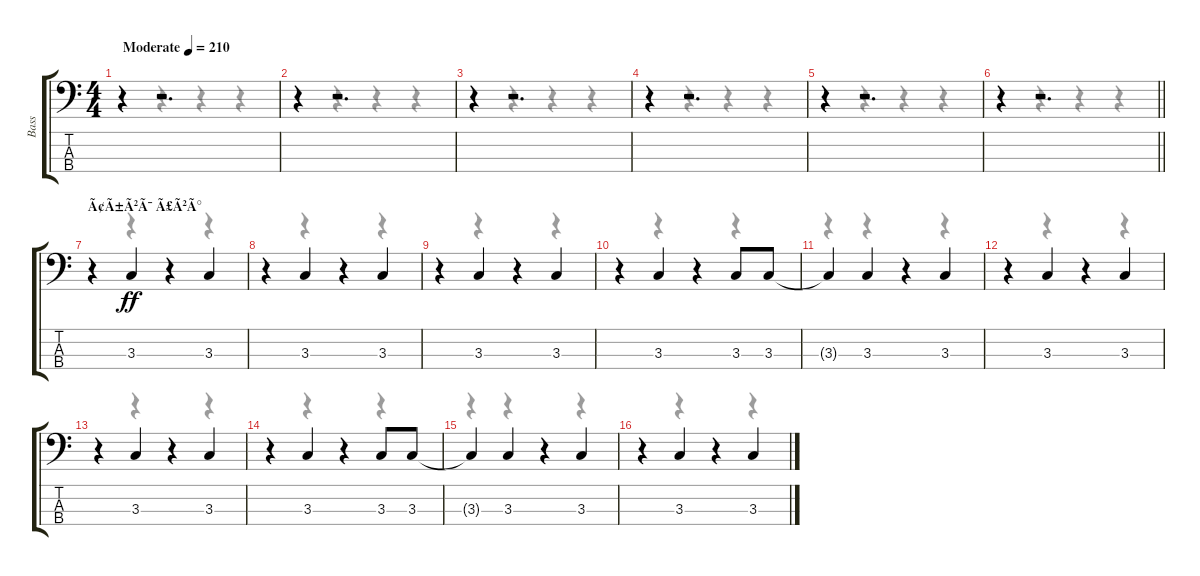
\track ("Bass" "Bass") {instrument electricbassfinger}
\staff {score tabs}
\tuning (G2 D2 A1 E1) {hide}
\voice
\ts (4 4)
\tempo (210 "Moderate")
\clef f4
\ks c
r.4{dy ff instrument electricbassfinger} r.2{d} |
r.4 r.2{d} |
r.4 r.2{d} |
r.4 r.2{d} |
r.4 r.2{d} |
\barLineRight lightlight
r.4 r.2{d} |
\section ("" "Ã¢Ã±Ã²Ã¯ Ã£Ã²Ã°")
r.4 3.3.4 r.4 3.3.4 |
r.4 3.3.4 r.4 3.3.4 |
r.4 3.3.4 r.4 3.3.4 |
r.4 3.3.4 r.4 3.3.8 3.3.8 |
3.3{t}.4 3.3.4 r.4 3.3.4 |
r.4 3.3.4 r.4 3.3.4 |
r.4 3.3.4 r.4 3.3.4 |
r.4 3.3.4 r.4 3.3.8 3.3.8 |
3.3{t}.4 3.3.4 r.4 3.3.4 |
r.4 3.3.4 r.4 3.3.4
\voice
\clef f4
\ottava regular
\simile none
\ks c
r.4{dy f} r.4 r.4 r.4 |
r.4 r.4 r.4 r.4 |
r.4 r.4 r.4 r.4 |
r.4 r.4 r.4 r.4 |
r.4 r.4 r.4 r.4 |
\barLineRight lightlight
r.4 r.4 r.4 r.4 |
r.4 r.4 r.4 r.4 |
r.4 r.4 r.4 r.4 |
r.4 r.4 r.4 r.4 |
r.4 r.4 r.4 r.4 |
r.4 r.4 r.4 r.4 |
r.4 r.4 r.4 r.4 |
r.4 r.4 r.4 r.4 |
r.4 r.4 r.4 r.4 |
r.4 r.4 r.4 r.4 |
r.4 r.4 r.4 r.4
